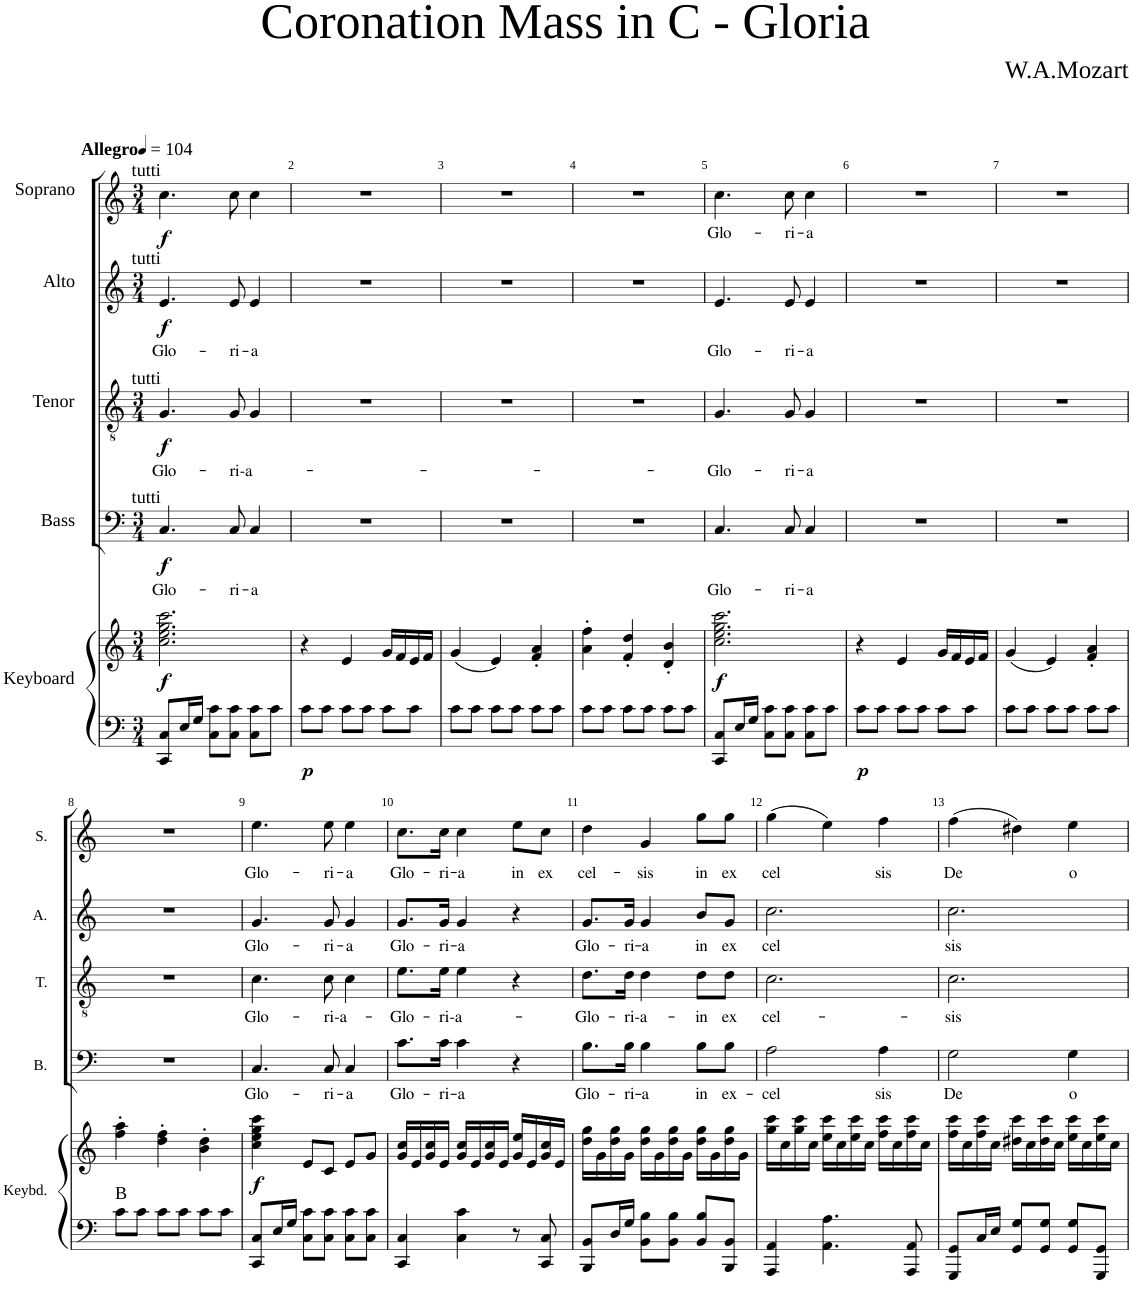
**kern	**kern	**dynam	**harte	**kern	**text	**dynam	**kern	**text	**dynam	**kern	**text	**dynam	**kern	**text	**dynam
*part5	*part5	*part5	*part5	*part4	*part4	*part4	*part3	*part3	*part3	*part2	*part2	*part2	*part1	*part1	*part1
*staff6	*staff5	*staff5/6	*	*staff4	*staff4	*staff4	*staff3	*staff3	*staff3	*staff2	*staff2	*staff2	*staff1	*staff1	*staff1
*I"Keyboard	*	*	*	*I"Bass	*	*	*I"Tenor	*	*	*I"Alto	*	*	*I"Soprano	*	*
*I'Keybd.	*	*	*	*I'B.	*	*	*I'T.	*	*	*I'A.	*	*	*I'S.	*	*
*clefF4	*clefG2	*	*	*clefF4	*	*	*clefGv2	*	*	*clefG2	*	*	*clefG2	*	*
*k[]	*k[]	*	*	*k[]	*	*	*k[]	*	*	*k[]	*	*	*k[]	*	*
*M3/4	*M3/4	*	*	*M3/4	*	*	*M3/4	*	*	*M3/4	*	*	*M3/4	*	*
*MM104	*MM104	*	*	*MM104	*	*	*MM104	*	*	*MM104	*	*	*MM104	*	*
=1	=1	=1	=1	=1	=1	=1	=1	=1	=1	=1	=1	=1	=1	=1	=1
!	!	!	!	!	!	!	!	!	!	!	!	!	!LO:TX:a:B:t=Allegro	!	!
!	!	!	!	!	!	!	!	!	!	!	!	!	!LO:TX:a:t=tutti	!	!
!	!	!	!	!	!	!	!	!	!	!LO:TX:a:t=tutti	!	!	!	!	!
!	!	!	!	!	!	!	!LO:TX:a:t=tutti	!	!	!	!	!	!	!	!
!	!	!	!	!LO:TX:a:t=tutti	!	!	!	!	!	!	!	!	!	!	!
!	!	!LO:DY:b	!	!	!LO:LY:b	!LO:DY:b	!	!LO:LY:b	!LO:DY:b	!	!LO:LY:b	!LO:DY:b	!	!	!LO:DY:b
8CC/ 8C/L	2.cc\ 2.ee\ 2.gg\ 2.ccc\	f	.	4.C/	Glo-	f	4.G/	Glo-	f	4.e/	Glo-	f	4.cc\	.	f
16E/L	.	.	.	.	.	.	.	.	.	.	.	.	.	.	.
16G/JJ	.	.	.	.	.	.	.	.	.	.	.	.	.	.	.
8C\ 8c\L	.	.	.	.	.	.	.	.	.	.	.	.	.	.	.
!	!	!	!	!	!LO:LY:b	!	!	!LO:LY:b	!	!	!LO:LY:b	!	!	!	!
8C\ 8c\J	.	.	.	8C/	-ri-	.	8G/	-ri-a-	.	8e/	-ri-	.	8cc\	.	.
!	!	!	!	!	!LO:LY:b	!	!	!	!	!	!LO:LY:b	!	!	!	!
8C\ 8c\L	.	.	.	4C/	-a	.	4G/	.	.	4e/	-a	.	4cc\	.	.
8c\J	.	.	.	.	.	.	.	.	.	.	.	.	.	.	.
=2	=2	=2	=2	=2	=2	=2	=2	=2	=2	=2	=2	=2	=2	=2	=2
!	!	!LO:DY:b=2	!	!	!	!	!	!	!	!	!	!	!	!	!
8c\L	4r	p	.	2.r	.	.	2.r	.	.	2.r	.	.	2.r	.	.
8c\J	.	.	.	.	.	.	.	.	.	.	.	.	.	.	.
8c\L	4e/	.	.	.	.	.	.	.	.	.	.	.	.	.	.
8c\J	.	.	.	.	.	.	.	.	.	.	.	.	.	.	.
8c\L	16g/LL	.	.	.	.	.	.	.	.	.	.	.	.	.	.
.	16f/	.	.	.	.	.	.	.	.	.	.	.	.	.	.
8c\J	16e/	.	.	.	.	.	.	.	.	.	.	.	.	.	.
.	16f/JJ	.	.	.	.	.	.	.	.	.	.	.	.	.	.
=3	=3	=3	=3	=3	=3	=3	=3	=3	=3	=3	=3	=3	=3	=3	=3
8c\L	(4g/	.	.	2.r	.	.	2.r	.	.	2.r	.	.	2.r	.	.
8c\J	.	.	.	.	.	.	.	.	.	.	.	.	.	.	.
8c\L	4e/)	.	.	.	.	.	.	.	.	.	.	.	.	.	.
8c\J	.	.	.	.	.	.	.	.	.	.	.	.	.	.	.
8c\L	4f/' 4a/'	.	.	.	.	.	.	.	.	.	.	.	.	.	.
8c\J	.	.	.	.	.	.	.	.	.	.	.	.	.	.	.
=4	=4	=4	=4	=4	=4	=4	=4	=4	=4	=4	=4	=4	=4	=4	=4
8c\L	4a\' 4ff\'	.	.	2.r	.	.	2.r	.	.	2.r	.	.	2.r	.	.
8c\J	.	.	.	.	.	.	.	.	.	.	.	.	.	.	.
8c\L	4f/' 4dd/'	.	.	.	.	.	.	.	.	.	.	.	.	.	.
8c\J	.	.	.	.	.	.	.	.	.	.	.	.	.	.	.
8c\L	4d/' 4b/'	.	.	.	.	.	.	.	.	.	.	.	.	.	.
8c\J	.	.	.	.	.	.	.	.	.	.	.	.	.	.	.
=5	=5	=5	=5	=5	=5	=5	=5	=5	=5	=5	=5	=5	=5	=5	=5
!	!	!LO:DY:b	!	!	!LO:LY:b	!	!	!LO:LY:b	!	!	!LO:LY:b	!	!	!LO:LY:b	!
8CC/ 8C/L	2.cc\ 2.ee\ 2.gg\ 2.ccc\	f	.	4.C/	Glo-	.	4.G/	-Glo-	.	4.e/	Glo-	.	4.cc\	Glo-	.
16E/L	.	.	.	.	.	.	.	.	.	.	.	.	.	.	.
16G/JJ	.	.	.	.	.	.	.	.	.	.	.	.	.	.	.
8C\ 8c\L	.	.	.	.	.	.	.	.	.	.	.	.	.	.	.
!	!	!	!	!	!LO:LY:b	!	!	!LO:LY:b	!	!	!LO:LY:b	!	!	!LO:LY:b	!
8C\ 8c\J	.	.	.	8C/	-ri-	.	8G/	ri-	.	8e/	-ri-	.	8cc\	-ri-	.
!	!	!	!	!	!LO:LY:b	!	!	!LO:LY:b	!	!	!LO:LY:b	!	!	!LO:LY:b	!
8C\ 8c\L	.	.	.	4C/	-a	.	4G/	-a	.	4e/	-a	.	4cc\	-a	.
8c\J	.	.	.	.	.	.	.	.	.	.	.	.	.	.	.
=6	=6	=6	=6	=6	=6	=6	=6	=6	=6	=6	=6	=6	=6	=6	=6
!	!	!LO:DY:b=2	!	!	!	!	!	!	!	!	!	!	!	!	!
8c\L	4r	p	.	2.r	.	.	2.r	.	.	2.r	.	.	2.r	.	.
8c\J	.	.	.	.	.	.	.	.	.	.	.	.	.	.	.
8c\L	4e/	.	.	.	.	.	.	.	.	.	.	.	.	.	.
8c\J	.	.	.	.	.	.	.	.	.	.	.	.	.	.	.
8c\L	16g/LL	.	.	.	.	.	.	.	.	.	.	.	.	.	.
.	16f/	.	.	.	.	.	.	.	.	.	.	.	.	.	.
8c\J	16e/	.	.	.	.	.	.	.	.	.	.	.	.	.	.
.	16f/JJ	.	.	.	.	.	.	.	.	.	.	.	.	.	.
=7	=7	=7	=7	=7	=7	=7	=7	=7	=7	=7	=7	=7	=7	=7	=7
8c\L	(4g/	.	.	2.r	.	.	2.r	.	.	2.r	.	.	2.r	.	.
8c\J	.	.	.	.	.	.	.	.	.	.	.	.	.	.	.
8c\L	4e/)	.	.	.	.	.	.	.	.	.	.	.	.	.	.
8c\J	.	.	.	.	.	.	.	.	.	.	.	.	.	.	.
8c\L	4f/' 4a/'	.	.	.	.	.	.	.	.	.	.	.	.	.	.
8c\J	.	.	.	.	.	.	.	.	.	.	.	.	.	.	.
!!LO:LB:g=z
=8	=8	=8	=8	=8	=8	=8	=8	=8	=8	=8	=8	=8	=8	=8	=8
8c\L	4ff\' 4aa\'	.	B:maj	2.r	.	.	2.r	.	.	2.r	.	.	2.r	.	.
8c\J	.	.	.	.	.	.	.	.	.	.	.	.	.	.	.
8c\L	4dd\' 4ff\'	.	.	.	.	.	.	.	.	.	.	.	.	.	.
8c\J	.	.	.	.	.	.	.	.	.	.	.	.	.	.	.
8c\L	4b\' 4dd\'	.	.	.	.	.	.	.	.	.	.	.	.	.	.
8c\J	.	.	.	.	.	.	.	.	.	.	.	.	.	.	.
=9	=9	=9	=9	=9	=9	=9	=9	=9	=9	=9	=9	=9	=9	=9	=9
!	!	!LO:DY:b	!	!	!LO:LY:b	!	!	!LO:LY:b	!	!	!LO:LY:b	!	!	!LO:LY:b	!
8CC/ 8C/L	4cc\ 4ee\ 4gg\ 4ccc\	f	.	4.C/	Glo-	.	4.c\	-Glo-	.	4.g/	Glo-	.	4.ee\	-Glo-	.
16E/L	.	.	.	.	.	.	.	.	.	.	.	.	.	.	.
16G/JJ	.	.	.	.	.	.	.	.	.	.	.	.	.	.	.
8C\ 8c\L	8e/L	.	.	.	.	.	.	.	.	.	.	.	.	.	.
!	!	!	!	!	!LO:LY:b	!	!	!LO:LY:b	!	!	!LO:LY:b	!	!	!LO:LY:b	!
8C\ 8c\J	8c/J	.	.	8C/	-ri-	.	8c\	-ri-a-	.	8g/	-ri-	.	8ee\	-ri-	.
!	!	!	!	!	!LO:LY:b	!	!	!	!	!	!LO:LY:b	!	!	!LO:LY:b	!
8C\ 8c\L	8e/L	.	.	4C/	-a	.	4c\	.	.	4g/	-a	.	4ee\	-a	.
8C\ 8c\J	8g/J	.	.	.	.	.	.	.	.	.	.	.	.	.	.
=10	=10	=10	=10	=10	=10	=10	=10	=10	=10	=10	=10	=10	=10	=10	=10
!	!	!	!	!	!LO:LY:b	!	!	!LO:LY:b	!	!	!LO:LY:b	!	!	!LO:LY:b	!
4CC/ 4C/	16g/ 16cc/LL	.	.	8.c\L	Glo-	.	8.e\L	-Glo-	.	8.g/L	Glo-	.	8.cc\L	Glo-	.
.	16e/	.	.	.	.	.	.	.	.	.	.	.	.	.	.
.	16g/ 16cc/	.	.	.	.	.	.	.	.	.	.	.	.	.	.
!	!	!	!	!	!LO:LY:b	!	!	!LO:LY:b	!	!	!LO:LY:b	!	!	!LO:LY:b	!
.	16e/JJ	.	.	16c\Jk	-ri-	.	16e\Jk	-ri-a-	.	16g/Jk	-ri-	.	16cc\Jk	-ri-	.
!	!	!	!	!	!LO:LY:b	!	!	!	!	!	!LO:LY:b	!	!	!LO:LY:b	!
4C\ 4c\	16g/ 16cc/LL	.	.	4c\	-a	.	4e\	.	.	4g/	-a	.	4cc\	-a	.
.	16e/	.	.	.	.	.	.	.	.	.	.	.	.	.	.
.	16g/ 16cc/	.	.	.	.	.	.	.	.	.	.	.	.	.	.
.	16e/JJ	.	.	.	.	.	.	.	.	.	.	.	.	.	.
!	!	!	!	!	!	!	!	!	!	!	!	!	!	!LO:LY:b	!
8r	16g/ 16ee/LL	.	.	4r	.	.	4r	.	.	4r	.	.	8ee\L	in	.
.	16e/	.	.	.	.	.	.	.	.	.	.	.	.	.	.
!	!	!	!	!	!	!	!	!	!	!	!	!	!	!LO:LY:b	!
8CC/ 8C/	16g/ 16cc/	.	.	.	.	.	.	.	.	.	.	.	8cc\J	ex	.
.	16e/JJ	.	.	.	.	.	.	.	.	.	.	.	.	.	.
=11	=11	=11	=11	=11	=11	=11	=11	=11	=11	=11	=11	=11	=11	=11	=11
!	!	!	!	!	!LO:LY:b	!	!	!LO:LY:b	!	!	!LO:LY:b	!	!	!LO:LY:b	!
8BBB/ 8BB/L	16dd\ 16gg\LL	.	.	8.B\L	Glo-	.	8.d\L	-Glo-	.	8.g/L	Glo-	.	4dd\	cel-	.
.	16g\	.	.	.	.	.	.	.	.	.	.	.	.	.	.
16D/L	16dd\ 16gg\	.	.	.	.	.	.	.	.	.	.	.	.	.	.
!	!	!	!	!	!LO:LY:b	!	!	!LO:LY:b	!	!	!LO:LY:b	!	!	!	!
16G/JJ	16g\JJ	.	.	16B\Jk	-ri-	.	16d\Jk	-ri-a-	.	16g/Jk	-ri-	.	.	.	.
!	!	!	!	!	!LO:LY:b	!	!	!	!	!	!LO:LY:b	!	!	!LO:LY:b	!
8BB\ 8B\L	16dd\ 16gg\LL	.	.	4B\	-a	.	4d\	.	.	4g/	-a	.	4g/	-sis	.
.	16g\	.	.	.	.	.	.	.	.	.	.	.	.	.	.
8BB\ 8B\J	16dd\ 16gg\	.	.	.	.	.	.	.	.	.	.	.	.	.	.
.	16g\JJ	.	.	.	.	.	.	.	.	.	.	.	.	.	.
!	!	!	!	!	!LO:LY:b	!	!	!LO:LY:b	!	!	!LO:LY:b	!	!	!LO:LY:b	!
8BB/ 8B/L	16dd\ 16gg\LL	.	.	8B\L	in	.	8d\L	-in	.	8b/L	in	.	8gg\L	in	.
.	16g\	.	.	.	.	.	.	.	.	.	.	.	.	.	.
!	!	!	!	!	!LO:LY:b	!	!	!LO:LY:b	!	!	!LO:LY:b	!	!	!LO:LY:b	!
8BBB/ 8BB/J	16dd\ 16gg\	.	.	8B\J	ex-	.	8d\J	ex	.	8g/J	ex	.	8gg\J	ex	.
.	16g\JJ	.	.	.	.	.	.	.	.	.	.	.	.	.	.
=12	=12	=12	=12	=12	=12	=12	=12	=12	=12	=12	=12	=12	=12	=12	=12
!	!	!	!	!	!LO:LY:b	!	!	!LO:LY:b	!	!	!LO:LY:b	!	!	!LO:LY:b	!
4AAA/ 4AA/	16gg\ 16ccc\LL	.	.	2A\	-cel	.	2.c\	cel-	.	2.cc\	cel	.	(4gg\	cel	.
.	16cc\	.	.	.	.	.	.	.	.	.	.	.	.	.	.
.	16gg\ 16ccc\	.	.	.	.	.	.	.	.	.	.	.	.	.	.
.	16cc\JJ	.	.	.	.	.	.	.	.	.	.	.	.	.	.
4.AA\ 4.A\	16ee\ 16ccc\LL	.	.	.	.	.	.	.	.	.	.	.	4ee\)	.	.
.	16cc\	.	.	.	.	.	.	.	.	.	.	.	.	.	.
.	16ee\ 16ccc\	.	.	.	.	.	.	.	.	.	.	.	.	.	.
.	16cc\JJ	.	.	.	.	.	.	.	.	.	.	.	.	.	.
!	!	!	!	!	!LO:LY:b	!	!	!	!	!	!	!	!	!LO:LY:b	!
.	16ff\ 16ccc\LL	.	.	4A\	sis	.	.	.	.	.	.	.	4ff\	sis	.
.	16cc\	.	.	.	.	.	.	.	.	.	.	.	.	.	.
8AAA/ 8AA/	16ff\ 16ccc\	.	.	.	.	.	.	.	.	.	.	.	.	.	.
.	16cc\JJ	.	.	.	.	.	.	.	.	.	.	.	.	.	.
=13	=13	=13	=13	=13	=13	=13	=13	=13	=13	=13	=13	=13	=13	=13	=13
!	!	!	!	!	!LO:LY:b	!	!	!LO:LY:b	!	!	!LO:LY:b	!	!	!LO:LY:b	!
8GGG/ 8GG/L	16ff\ 16ccc\LL	.	.	2G\	De	.	2.c\	-sis	.	2.cc\	sis	.	(4ff\	De	.
.	16cc\	.	.	.	.	.	.	.	.	.	.	.	.	.	.
16C/L	16ff\ 16ccc\	.	.	.	.	.	.	.	.	.	.	.	.	.	.
16E/JJ	16cc\JJ	.	.	.	.	.	.	.	.	.	.	.	.	.	.
8GG/ 8G/L	16dd#X\ 16ccc\LL	.	.	.	.	.	.	.	.	.	.	.	4dd#X\)	.	.
.	16cc\	.	.	.	.	.	.	.	.	.	.	.	.	.	.
8GG/ 8G/J	16dd#\ 16ccc\	.	.	.	.	.	.	.	.	.	.	.	.	.	.
.	16cc\JJ	.	.	.	.	.	.	.	.	.	.	.	.	.	.
!	!	!	!	!	!LO:LY:b	!	!	!	!	!	!	!	!	!LO:LY:b	!
8GG/ 8G/L	16ee\ 16ccc\LL	.	.	4G\	o	.	.	.	.	.	.	.	4ee\	o	.
.	16cc\	.	.	.	.	.	.	.	.	.	.	.	.	.	.
8GGG/ 8GG/J	16ee\ 16ccc\	.	.	.	.	.	.	.	.	.	.	.	.	.	.
.	16cc\JJ	.	.	.	.	.	.	.	.	.	.	.	.	.	.
=	=	=	=	=	=	=	=	=	=	=	=	=	=	=	=
*-	*-	*-	*-	*-	*-	*-	*-	*-	*-	*-	*-	*-	*-	*-	*-
